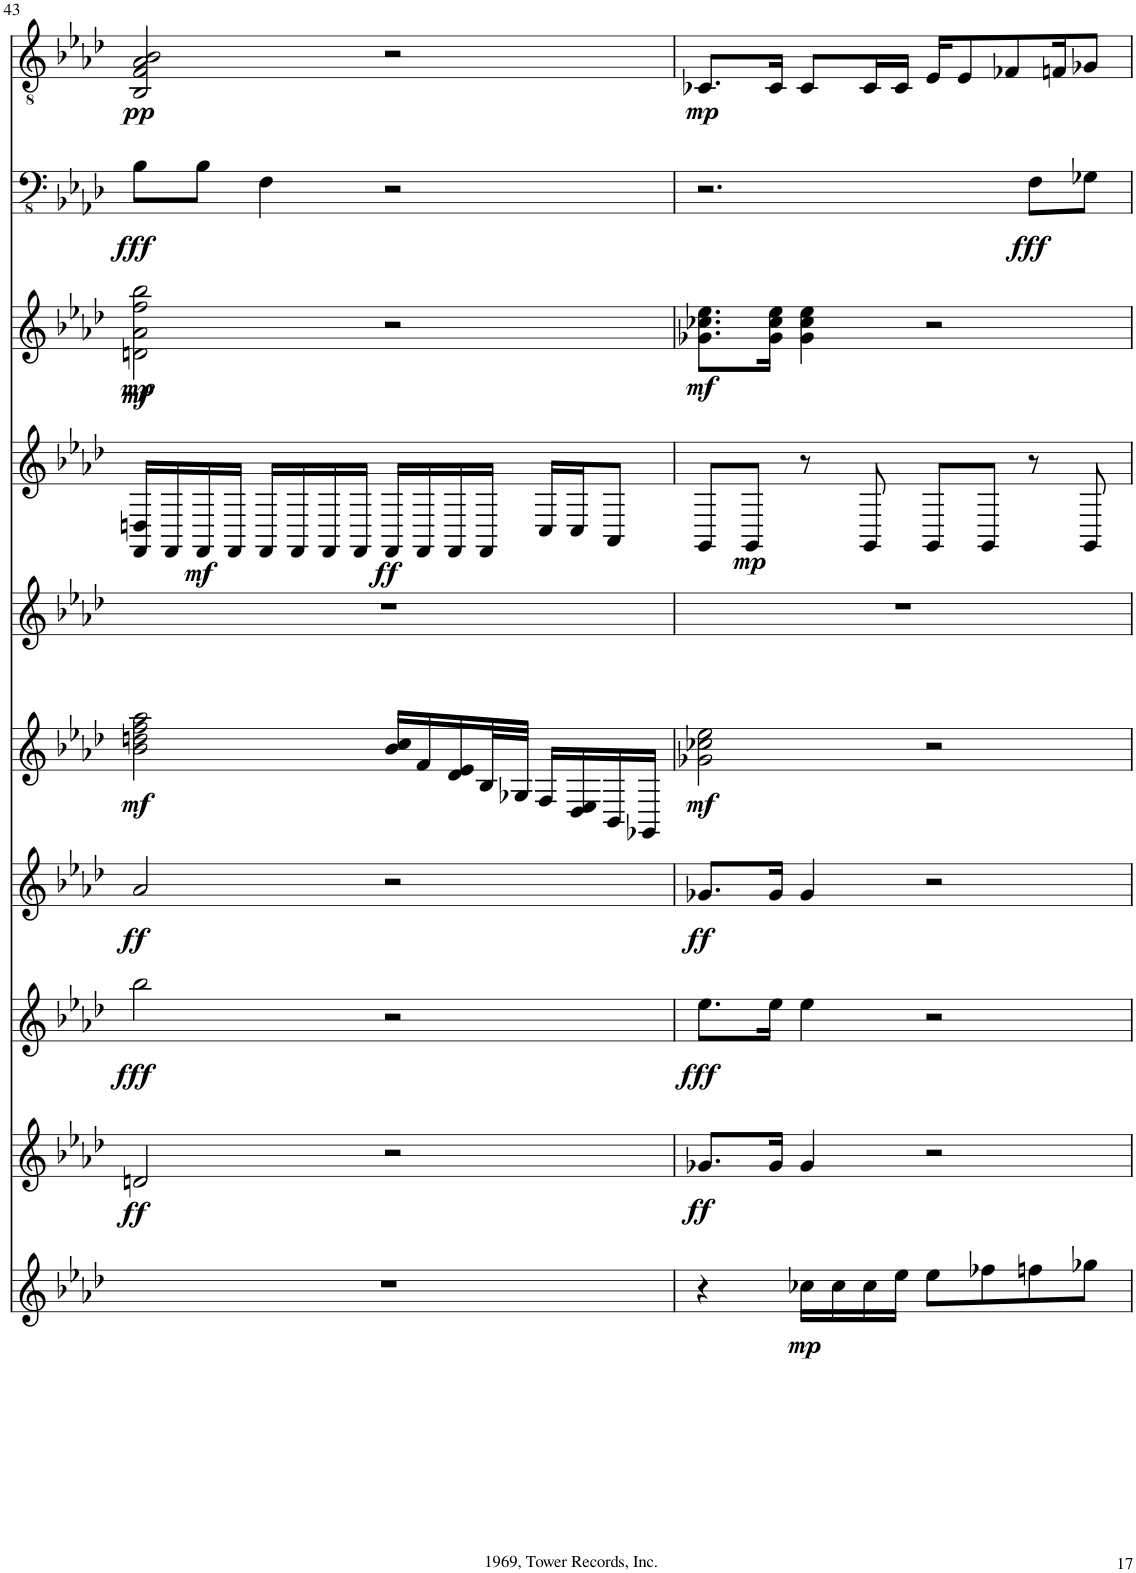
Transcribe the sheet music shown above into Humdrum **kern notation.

**kern	**dynam	**kern	**dynam	**kern	**dynam	**kern	**dynam	**kern	**dynam	**kern	**kern	**dynam	**kern	**dynam	**kern	**dynam	**kern	**dynam
*part10	*part10	*part9	*part9	*part8	*part8	*part7	*part7	*part6	*part6	*part5	*part4	*part4	*part3	*part3	*part2	*part2	*part1	*part1
*staff10	*staff10	*staff9	*staff9	*staff8	*staff8	*staff7	*staff7	*staff6	*staff6	*staff5	*staff4	*staff4	*staff3	*staff3	*staff2	*staff2	*staff1	*staff1
*I"Vocals	*	*I"Trombone	*	*I"Trumpet	*	*I"Sax	*	*I"Organ	*	*I"Piano interlude	*I"Piano	*	*I"Brass	*	*I"Bass	*	*I"Jazz Guitar	*
*	*	*I'Trb	*	*I'Tpt	*	*	*	*	*	*I'Pno	*I'Pno	*	*I'Brs	*	*	*	*	*
!!LO:PB:g=z
*clefG2	*	*clefG2	*	*clefG2	*	*clefG2	*	*clefG2	*	*clefG2	*clefG2	*	*clefG2	*	*clefFv4	*	*clefGv2	*
*	*	*	*	*Trd1c2	*	*Trd5c9	*	*	*	*	*	*	*	*	*	*	*	*
*k[b-e-a-d-]	*	*k[b-e-a-d-]	*	*k[b-e-a-d-]	*	*k[b-e-a-d-]	*	*k[b-e-a-d-]	*	*k[b-e-a-d-]	*k[b-e-a-d-]	*	*k[b-e-a-d-]	*	*k[b-e-a-d-]	*	*k[b-e-a-d-]	*
*M4/4	*	*M4/4	*	*M4/4	*	*M4/4	*	*M4/4	*	*M4/4	*M4/4	*	*M4/4	*	*M4/4	*	*M4/4	*
=43	=43	=43	=43	=43	=43	=43	=43	=43	=43	=43	=43	=43	=43	=43	=43	=43	=43	=43
!	!	!	!LO:DY:b	!	!LO:DY:b	!	!LO:DY:b	!	!LO:DY:b	!	!	!	!	!LO:DY:b	!	!	!	!
!	!	!	!	!	!	!	!	!	!	!	!	!	!	!LO:DY:n=1:b	!	!LO:DY:b	!	!LO:DY:b
1r	.	2dn/	ff	2bb-\	fff	2a-/	ff	2b-\ 2ddn\ 2ff\ 2aa-\	mf	1r	16FF/ 16Dn/LL	.	2dn\ 2a-\ 2ff\ 2bb-\	mf mp	8BB-\L	fff	2BB-/ 2F/ 2A-/ 2B-/	pp
.	.	.	.	.	.	.	.	.	.	.	16FF/	.	.	.	.	.	.	.
!	!	!	!	!	!	!	!	!	!	!	!	!LO:DY:b	!	!	!	!	!	!
.	.	.	.	.	.	.	.	.	.	.	16FF/	mf	.	.	8BB-\J	.	.	.
.	.	.	.	.	.	.	.	.	.	.	16FF/JJ	.	.	.	.	.	.	.
.	.	.	.	.	.	.	.	.	.	.	16FF/LL	.	.	.	4FF\	.	.	.
.	.	.	.	.	.	.	.	.	.	.	16FF/	.	.	.	.	.	.	.
.	.	.	.	.	.	.	.	.	.	.	16FF/	.	.	.	.	.	.	.
.	.	.	.	.	.	.	.	.	.	.	16FF/JJ	.	.	.	.	.	.	.
!	!	!	!	!	!	!	!	!	!	!	!	!LO:DY:b	!	!	!	!	!	!
.	.	2r	.	2r	.	2r	.	16b-/ 16cc/LL	.	.	16FF/LL	ff	2r	.	2r	.	2r	.
.	.	.	.	.	.	.	.	16f/	.	.	16FF/	.	.	.	.	.	.	.
.	.	.	.	.	.	.	.	16d-/ 16e-/	.	.	16FF/	.	.	.	.	.	.	.
.	.	.	.	.	.	.	.	32B-/L	.	.	16FF/JJ	.	.	.	.	.	.	.
.	.	.	.	.	.	.	.	32G-X/JJJ	.	.	.	.	.	.	.	.	.	.
.	.	.	.	.	.	.	.	16F/LL	.	.	16C/LL	.	.	.	.	.	.	.
.	.	.	.	.	.	.	.	16D-/ 16E-/	.	.	16C/J	.	.	.	.	.	.	.
.	.	.	.	.	.	.	.	16BB-/	.	.	8AA-/J	.	.	.	.	.	.	.
.	.	.	.	.	.	.	.	16GG-X/JJ	.	.	.	.	.	.	.	.	.	.
=44	=44	=44	=44	=44	=44	=44	=44	=44	=44	=44	=44	=44	=44	=44	=44	=44	=44	=44
!	!	!	!LO:DY:b	!	!LO:DY:b	!	!LO:DY:b	!	!LO:DY:b	!	!	!	!	!LO:DY:b	!	!	!	!LO:DY:b
4r	.	8.g-X/L	ff	8.ee-\L	fff	8.g-X/L	ff	2g-X\ 2cc-X\ 2ee-\	mf	1r	8GG/L	.	8.g-X\ 8.cc-X\ 8.ee-\L	mf	2.r	.	8.C-X/L	mp
!	!	!	!	!	!	!	!	!	!	!	!	!LO:DY:b	!	!	!	!	!	!
.	.	.	.	.	.	.	.	.	.	.	8GG/J	mp	.	.	.	.	.	.
.	.	16g-/Jk	.	16ee-\Jk	.	16g-/Jk	.	.	.	.	.	.	16g-\ 16cc-\ 16ee-\Jk	.	.	.	16C-/Jk	.
!	!LO:DY:b	!	!	!	!	!	!	!	!	!	!	!	!	!	!	!	!	!
16cc-X\LL	mp	4g-/	.	4ee-\	.	4g-/	.	.	.	.	8r	.	4g-\ 4cc-\ 4ee-\	.	.	.	8C-/L	.
16cc-\	.	.	.	.	.	.	.	.	.	.	.	.	.	.	.	.	.	.
16cc-\	.	.	.	.	.	.	.	.	.	.	8GG/	.	.	.	.	.	16C-/L	.
16ee-\JJ	.	.	.	.	.	.	.	.	.	.	.	.	.	.	.	.	16C-/JJ	.
8ee-\L	.	2r	.	2r	.	2r	.	2r	.	.	8GG/L	.	2r	.	.	.	16E-/KL	.
.	.	.	.	.	.	.	.	.	.	.	.	.	.	.	.	.	8E-/	.
8ff-X\	.	.	.	.	.	.	.	.	.	.	8GG/J	.	.	.	.	.	.	.
.	.	.	.	.	.	.	.	.	.	.	.	.	.	.	.	.	8F-X/	.
!	!	!	!	!	!	!	!	!	!	!	!	!	!	!	!	!LO:DY:b	!	!
8ffn\	.	.	.	.	.	.	.	.	.	.	8r	.	.	.	8FF\L	fff	.	.
.	.	.	.	.	.	.	.	.	.	.	.	.	.	.	.	.	16Fn/K	.
8gg-X\J	.	.	.	.	.	.	.	.	.	.	8GG/	.	.	.	8GG-X\J	.	8G-X/J	.
=	=	=	=	=	=	=	=	=	=	=	=	=	=	=	=	=	=	=
*-	*-	*-	*-	*-	*-	*-	*-	*-	*-	*-	*-	*-	*-	*-	*-	*-	*-	*-
